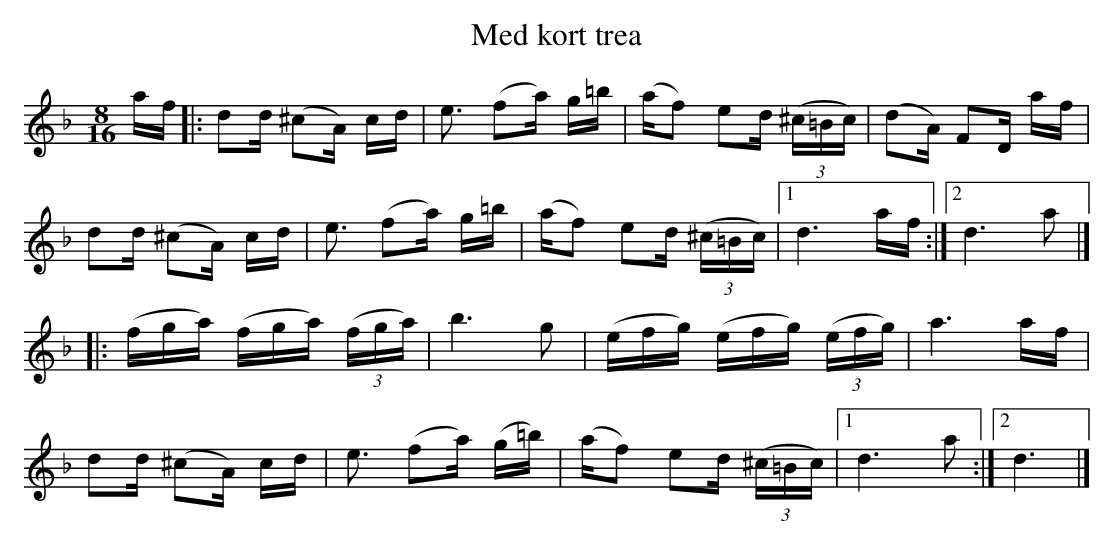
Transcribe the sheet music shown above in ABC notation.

X:1
T:Med kort trea
M:8/16
L:1/16
K:Dm
af|:d2d (^c2A) cd|e3 (f2a) g=b| (af2) e2d ((3^c=Bc)|(d2A) F2D af|
d2d (^c2A) cd|e3 (f2a) g=b| (af2) e2d ((3^c=Bc)|1 d6  af:|2 d6  a2|]
|:(fga) (fga) ((3fga)|b6 g2|(efg) (efg) ((3efg)|a6 af|
d2d (^c2A) cd|e3 (f2a )(g=b)| (af2) e2d ((3^c=Bc)|1 d6  a2:|2 d6|]
